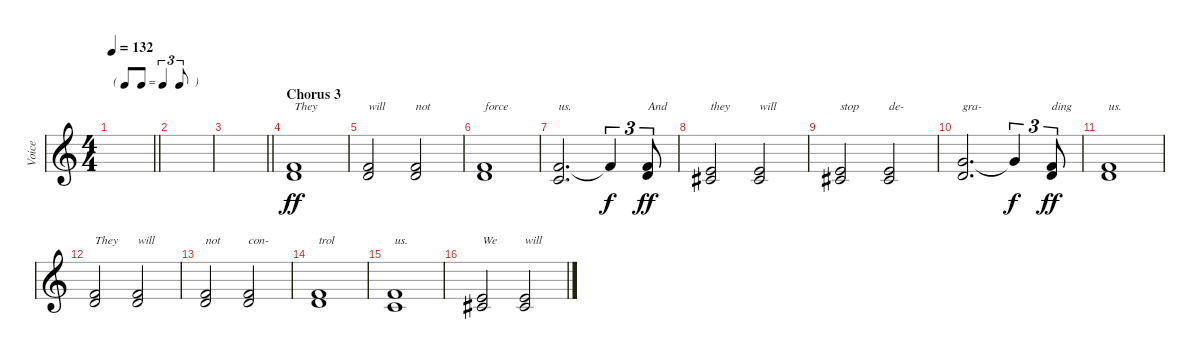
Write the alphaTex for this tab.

\track ("Voice" "Voice") {instrument flute}
\staff {score}
\tuning (E4 B3 G3 D3 A2 E2 B1) {hide}
\ts (4 4)
\tf triplet8th
\tempo 132
\clef g2
\barLineRight lightlight
\ks c
|
|
\barLineRight lightlight
|
\section ("" "Chorus 3")
(10.3 12.4).1{txt "They" dy ff} |
(10.3 12.4).2{txt "will"} (10.3 12.4).2{txt "not"} |
(10.3 12.4).1{txt "force"} |
(10.3 10.4).2{d txt "us."} 10.3{t}.4{tu (3 2) dy f} (10.3 12.4).8{tu (3 2) txt "And" dy ff} |
(9.3 11.4).2{txt "they"} (9.3 11.4).2{txt "will"} |
(9.3 11.4).2{txt "stop"} (9.3 11.4).2{txt "de-"} |
(12.3 12.4).2{d txt "gra-"} 12.3{t}.4{tu (3 2) dy f} (10.3 12.4).8{tu (3 2) txt "ding" dy ff} |
(10.3 12.4).1{txt "us."} |
(10.3 12.4).2{txt "They"} (10.3 12.4).2{txt "will"} |
(10.3 12.4).2{txt "not"} (10.3 12.4).2{txt "con-"} |
(10.3 12.4).1{txt "trol"} |
(10.3 10.4).1{txt "us."} |
(9.3 11.4).2{txt "We"} (9.3 11.4).2{txt "will"}
